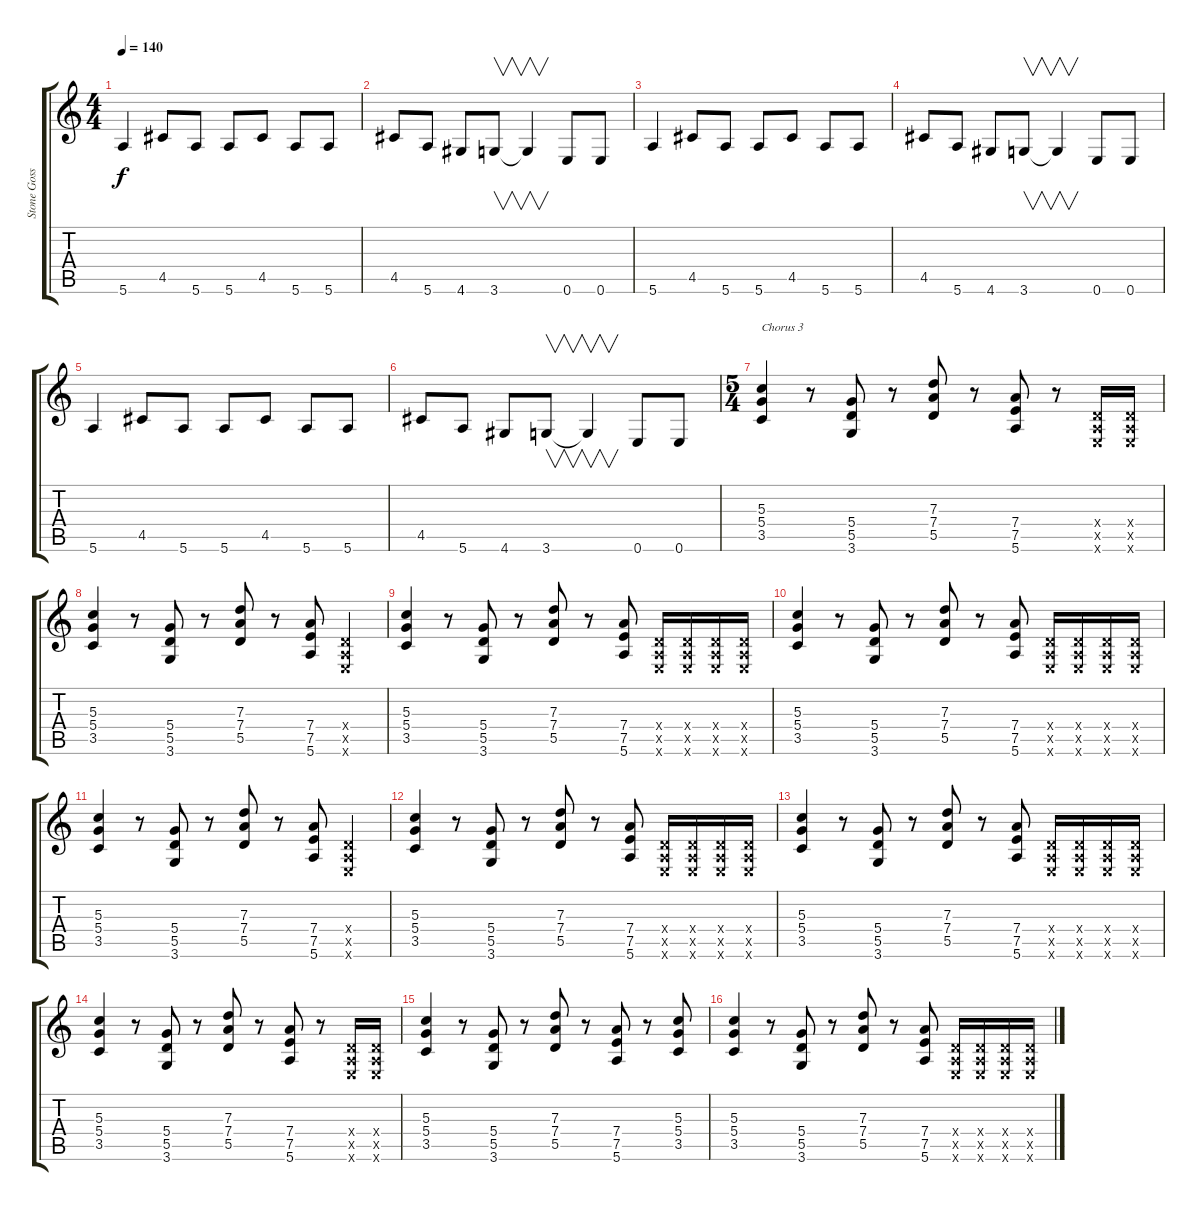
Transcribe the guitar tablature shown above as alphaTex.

\track ("Stone Gossard" "Stone Goss") {instrument distortionguitar}
\staff {score tabs}
\tuning (E4 B3 G3 D3 A2 E2) {hide}
\ts (4 4)
\tempo 140
\clef g2
\ks c
5.6.4{dy f} 4.5.8 5.6.8 5.6.8 4.5.8 5.6.8 5.6.8 |
4.5.8 5.6.8 4.6.8 3.6.8{v} 3.6{t}.4{v} 0.6.8 0.6.8 |
5.6.4 4.5.8 5.6.8 5.6.8 4.5.8 5.6.8 5.6.8 |
4.5.8 5.6.8 4.6.8 3.6.8{v} 3.6{t}.4{v} 0.6.8 0.6.8 |
5.6.4 4.5.8 5.6.8 5.6.8 4.5.8 5.6.8 5.6.8 |
4.5.8 5.6.8 4.6.8 3.6.8{v} 3.6{t}.4{v} 0.6.8 0.6.8 |
\ts (5 4)
(5.3 5.4 3.5).4{txt "Chorus 3"} r.8 (5.4 5.5 3.6).8 r.8 (7.3 7.4 5.5).8 r.8 (7.4 7.5 5.6).8 r.8 (0.4{x} 0.5{x} 0.6{x}).16 (0.4{x} 0.5{x} 0.6{x}).16 |
(5.3 5.4 3.5).4 r.8 (5.4 5.5 3.6).8 r.8 (7.3 7.4 5.5).8 r.8 (7.4 7.5 5.6).8 (0.4{x} 0.5{x} 0.6{x}).4 |
(5.3 5.4 3.5).4 r.8 (5.4 5.5 3.6).8 r.8 (7.3 7.4 5.5).8 r.8 (7.4 7.5 5.6).8 (0.4{x} 0.5{x} 0.6{x}).16 (0.4{x} 0.5{x} 0.6{x}).16 (0.4{x} 0.5{x} 0.6{x}).16 (0.4{x} 0.5{x} 0.6{x}).16 |
(5.3 5.4 3.5).4 r.8 (5.4 5.5 3.6).8 r.8 (7.3 7.4 5.5).8 r.8 (7.4 7.5 5.6).8 (0.4{x} 0.5{x} 0.6{x}).16 (0.4{x} 0.5{x} 0.6{x}).16 (0.4{x} 0.5{x} 0.6{x}).16 (0.4{x} 0.5{x} 0.6{x}).16 |
(5.3 5.4 3.5).4 r.8 (5.4 5.5 3.6).8 r.8 (7.3 7.4 5.5).8 r.8 (7.4 7.5 5.6).8 (0.4{x} 0.5{x} 0.6{x}).4 |
(5.3 5.4 3.5).4 r.8 (5.4 5.5 3.6).8 r.8 (7.3 7.4 5.5).8 r.8 (7.4 7.5 5.6).8 (0.4{x} 0.5{x} 0.6{x}).16 (0.4{x} 0.5{x} 0.6{x}).16 (0.4{x} 0.5{x} 0.6{x}).16 (0.4{x} 0.5{x} 0.6{x}).16 |
(5.3 5.4 3.5).4 r.8 (5.4 5.5 3.6).8 r.8 (7.3 7.4 5.5).8 r.8 (7.4 7.5 5.6).8 (0.4{x} 0.5{x} 0.6{x}).16 (0.4{x} 0.5{x} 0.6{x}).16 (0.4{x} 0.5{x} 0.6{x}).16 (0.4{x} 0.5{x} 0.6{x}).16 |
(5.3 5.4 3.5).4 r.8 (5.4 5.5 3.6).8 r.8 (7.3 7.4 5.5).8 r.8 (7.4 7.5 5.6).8 r.8 (0.4{x} 0.5{x} 0.6{x}).16 (0.4{x} 0.5{x} 0.6{x}).16 |
(5.3 5.4 3.5).4 r.8 (5.4 5.5 3.6).8 r.8 (7.3 7.4 5.5).8 r.8 (7.4 7.5 5.6).8 r.8 (5.3 5.4 3.5).8 |
(5.3 5.4 3.5).4 r.8 (5.4 5.5 3.6).8 r.8 (7.3 7.4 5.5).8 r.8 (7.4 7.5 5.6).8 (0.4{x} 0.5{x} 0.6{x}).16 (0.4{x} 0.5{x} 0.6{x}).16 (0.4{x} 0.5{x} 0.6{x}).16 (0.4{x} 0.5{x} 0.6{x}).16
